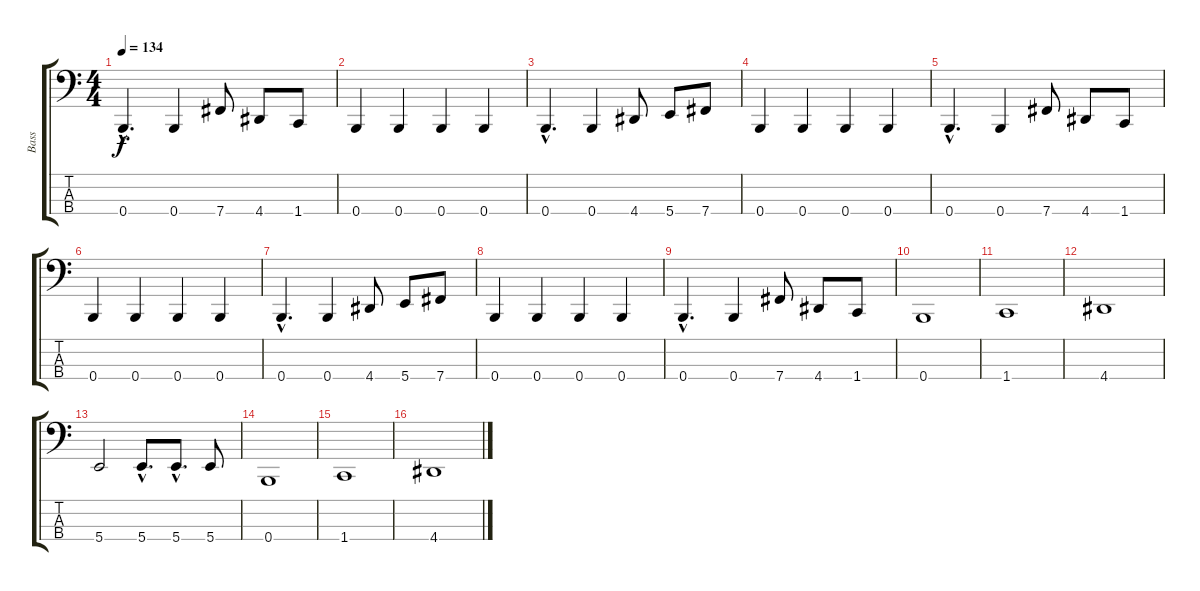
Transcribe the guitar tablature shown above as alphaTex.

\track ("Bass" "Bass") {instrument electricbasspick}
\staff {score tabs}
\tuning (E2 B1 Gb1 B0) {hide}
\ts (4 4)
\tempo 134
\clef f4
\ks c
0.4{hac}.4{d dy f} 0.4.4 7.4.8 4.4.8 1.4.8 |
0.4.4 0.4.4 0.4.4 0.4.4 |
0.4{hac}.4{d} 0.4.4 4.4.8 5.4.8 7.4.8 |
0.4.4 0.4.4 0.4.4 0.4.4 |
0.4{hac}.4{d} 0.4.4 7.4.8 4.4.8 1.4.8 |
0.4.4 0.4.4 0.4.4 0.4.4 |
0.4{hac}.4{d} 0.4.4 4.4.8 5.4.8 7.4.8 |
0.4.4 0.4.4 0.4.4 0.4.4 |
0.4{hac}.4{d} 0.4.4 7.4.8 4.4.8 1.4.8 |
\section ("" "")
0.4.1 |
1.4.1 |
4.4.1 |
5.4.2 5.4{hac}.8{d} 5.4{hac}.8{d} 5.4.8 |
0.4.1 |
1.4.1 |
4.4.1
